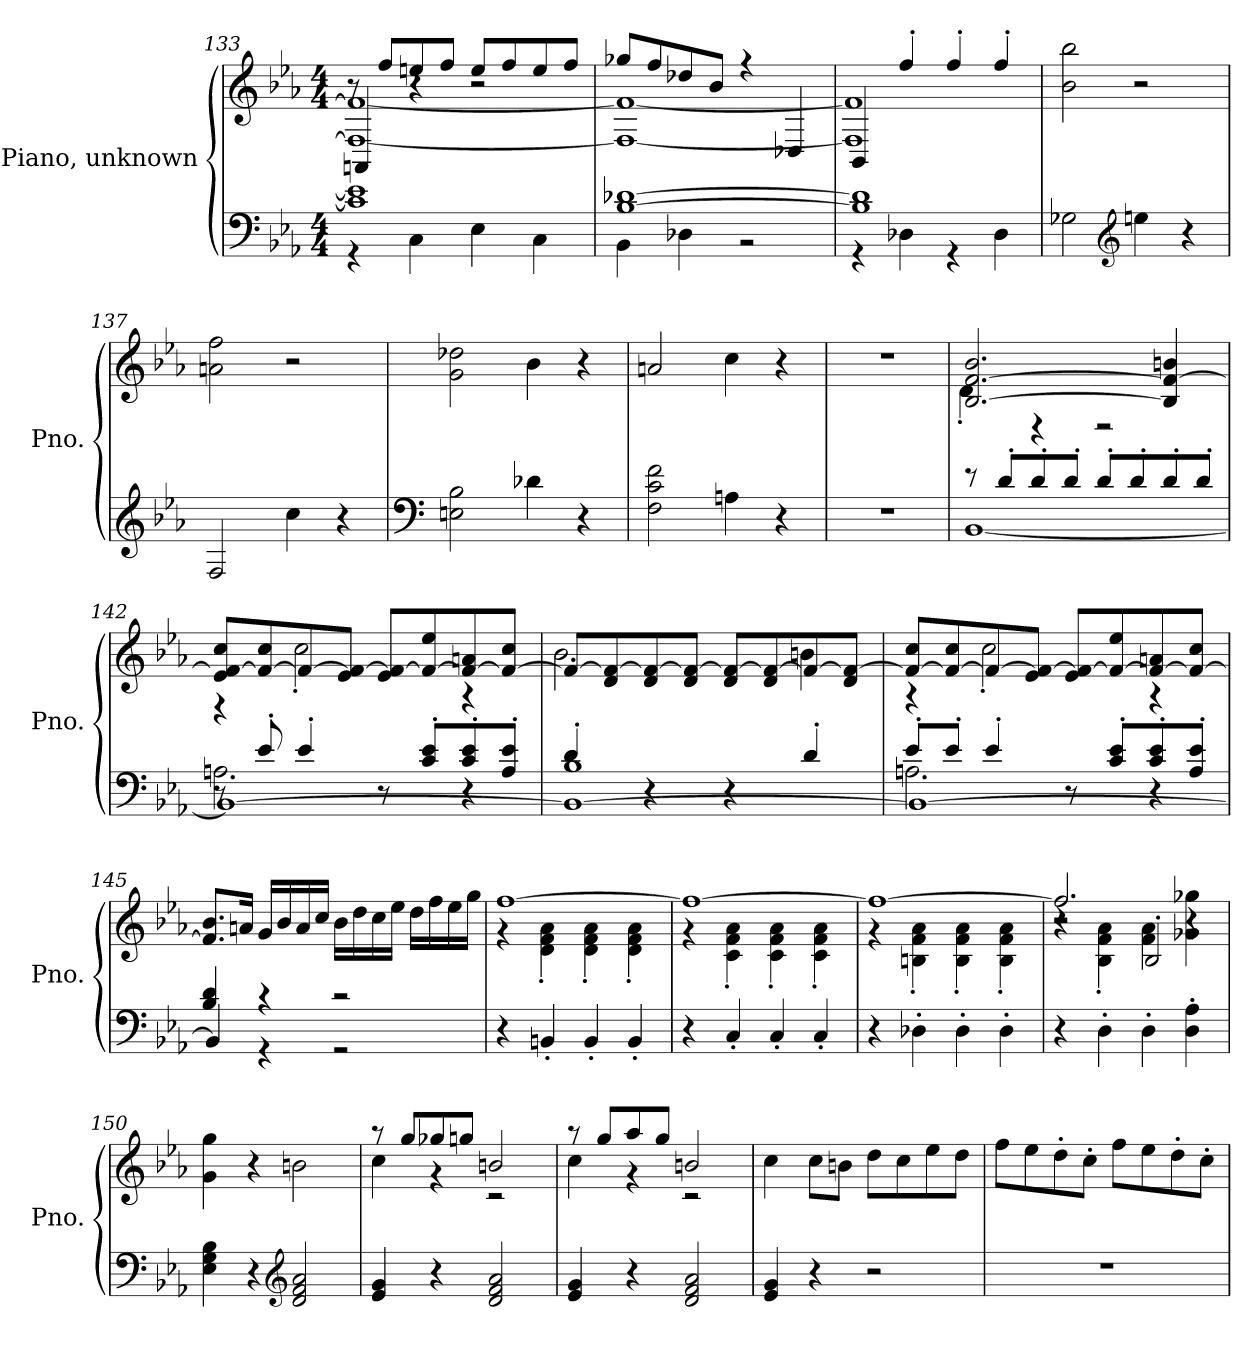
**kern	**kern
*part1	*part1
*staff2	*staff1
*I"Piano, unknown	*
*I'Pno.	*
*clefF4	*clefG2
*k[b-e-a-]	*k[b-e-a-]
*M4/4	*M4/4
=133	=133
*^	*^
*	*	*	*^
1c] 1e-]	4r	8r	1F_ 1f_	4AAn/
.	.	8ff/L	.	.
.	4C\	8een/	.	4r
.	.	8ff/J	.	.
.	4E-\	8ee/L	.	2r
.	.	8ff/	.	.
.	4C\	8ee/	.	.
.	.	8ff/J	.	.
*	*	*	*v	*v
!!LO:LB:g=z
=134	=134	=134	=134
[1B- [1d-X	4BB-\	8gg-X/L	1F_ 1f_
.	.	8ff/	.
.	4D-X\	8dd-X/	.
.	.	8b-/J	.
.	2r	4r	.
.	.	4D-X/	.
=135	=135	=135	=135
1B-] 1d-]	4r	4BB-/	1F] 1f]
.	4D-X\	4ff'/	.
.	4r	4ff'/	.
.	4D-\	4ff'/	.
*v	*v	*	*
*	*v	*v
=136	=136
2G-X\	2b-\ 2bb-\
*clefG2	*
4een\	2r
4r	.
=137	=137
2F/	2an\ 2ff\
4cc\	2r
4r	.
=138	=138
*clefF4	*
2En\ 2B-\	2g\ 2dd-X\
4d-X\	4b-\
4r	4r
=139	=139
2F\ 2c\ 2f\	2an/
4An\	4cc\
4r	4r
=140	=140
1r	1r
!!LO:LB:g=z
=141	=141
*^	*^
8r	[1BB-	[2.B-/ [2.f/ 2.b-/	4d'\
8d'/L	.	.	.
8d'/	.	.	4r
8d'/J	.	.	.
8d'/L	.	.	2r
8d'/	.	.	.
8d'/	.	4B-/] 4f/_ 4bn/	.
8d'/J	.	.	.
=142	=142	=142	=142
*	*^	*	*
8r	2.An\	1BB-_	8e-/ 8f/_ 8cc/L	4r
8e-'/	.	.	8f/_ 8cc/	.
4e-'/	.	.	8f/_	2cc'\
.	.	.	8e-/ 8f/_J	.
8r	.	.	8e-/ 8f/_L	.
8c/' 8e-/'L	.	.	8f/_ 8ee-/	.
8c/' 8e-/'	4r	.	8f/_ 8an/	4r
8A/' 8e-/'J	.	.	8f/_ 8cc/J	.
=143	=143	=143	=143	=143
4d'/	1B-	1BB-_	8f/L_	2.b-\
.	.	.	8d/ 8f/_	.
4r	.	.	8d/ 8f/_	.
.	.	.	8d/ 8f/_J	.
4r	.	.	8d/ 8f/_L	.
.	.	.	8d/ 8f/_	.
4d'/	.	.	8f/_	4bn\
.	.	.	8d/ 8f/_J	.
!!LO:LB:g=z	!!
=144	=144	=144	=144	=144
8e-'/L	2.An\	1BB-_	8f/_ 8cc/L	4r
8e-'/J	.	.	8f/_ 8cc/	.
4e-'/	.	.	8f/_	2cc'\
.	.	.	8e-/ 8f/_J	.
8r	.	.	8e-/ 8f/_L	.
8c/' 8e-/'L	.	.	8f/_ 8ee-/	.
8c/' 8e-/'	4r	.	8f/_ 8an/	4r
8A/' 8e-/'J	.	.	8f/_ 8cc/J	.
*	*v	*v	*	*
*	*	*v	*v
=145	=145	=145
4B-/ 4d/	4BB-/]	8.f/] 8.b-/L
.	.	16an/Jk
4r	4r	16g/LL
.	.	16b-/
.	.	16a/
.	.	16cc/JJ
2r	2r	16b-\LL
.	.	16dd\
.	.	16cc\
.	.	16ee-\JJ
.	.	16dd\LL
.	.	16ff\
.	.	16ee-\
.	.	16gg\JJ
*v	*v	*
=146	=146
*	*^
4r	[1ff	4r
4BBn'/	.	4d\' 4f\' 4a-\'
4BB'/	.	4d\' 4f\' 4a-\'
4BB'/	.	4d\' 4f\' 4a-\'
=147	=147	=147
4r	1ff_	4r
4C'/	.	4c\' 4f\' 4a-\'
4C'/	.	4c\' 4f\' 4a-\'
4C'/	.	4c\' 4f\' 4a-\'
!!LO:LB:g=z	!!
=148	=148	=148
4r	1ff_	4r
4D-X'\	.	4Bn\' 4f\' 4a-\'
4D-'\	.	4B\' 4f\' 4a-\'
4D-'\	.	4B\' 4f\' 4a-\'
=149	=149	=149
*	*	*^
4r	2.ff/]	4r	2r
4D'\	.	4B-\' 4f\' 4a-\'	.
4D'\	.	4f\ 4a-\	2B-'/
4D\' 4A-\'	4r	4g-X\ 4gg-X\	.
*	*v	*v	*v
=150	=150
4E-\ 4G\ 4B-\	4g\ 4gg\
4r	4r
*clefG2	*
2d/ 2f/ 2a-/	2bn\
=151	=151
*	*^
4e-/ 4g/	8r	4cc\
.	8gg/L	.
4r	8gg-X/	4r
.	8ggn/J	.
2d/ 2f/ 2a-/	2bn/	2r
=152	=152	=152
4e-/ 4g/	8r	4cc\
.	8gg/L	.
4r	8aa-/	4r
.	8gg/J	.
2d/ 2f/ 2a-/	2bn/	2r
*	*v	*v
=153	=153
4e-/ 4g/	4cc\
4r	8cc\L
.	8bn\J
2r	8dd\L
.	8cc\
.	8ee-\
.	8dd\J
!!LO:PB:g=z
=154	=154
1r	8ff\L
.	8ee-\
.	8dd'\
.	8cc'\J
.	8ff\L
.	8ee-\
.	8dd'\
.	8cc'\J
=	=
*-	*-
